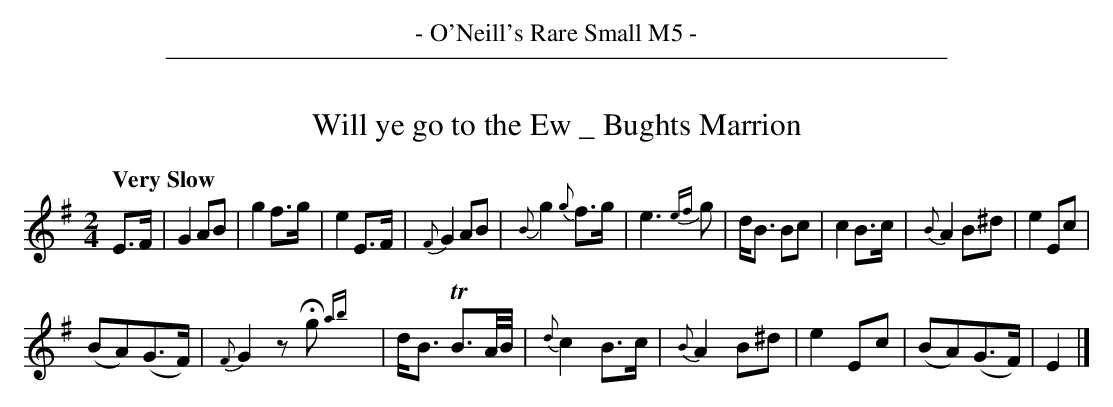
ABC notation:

X:1
T: Will ye go to the Ew _ Bughts Marrion
Q: "Very Slow"
M: 2/4
L: 1/8
K: Em
E>F |\
G2AB | g2 f>g | e2 E>F | {F}G2 AB |\
{B}g2 {g}f>g | e3{ef}g | d<B Bc | c2 B>c |\
{B}A2 B^d | e2 Ec |
(BA)(G>F) | {F}G2 zHg{ab}x | d<B TB3/A//B// |\
{d}c2B>c | {B}A2 B^d | e2 Ec | (BA)(G>F) | E2 |]
